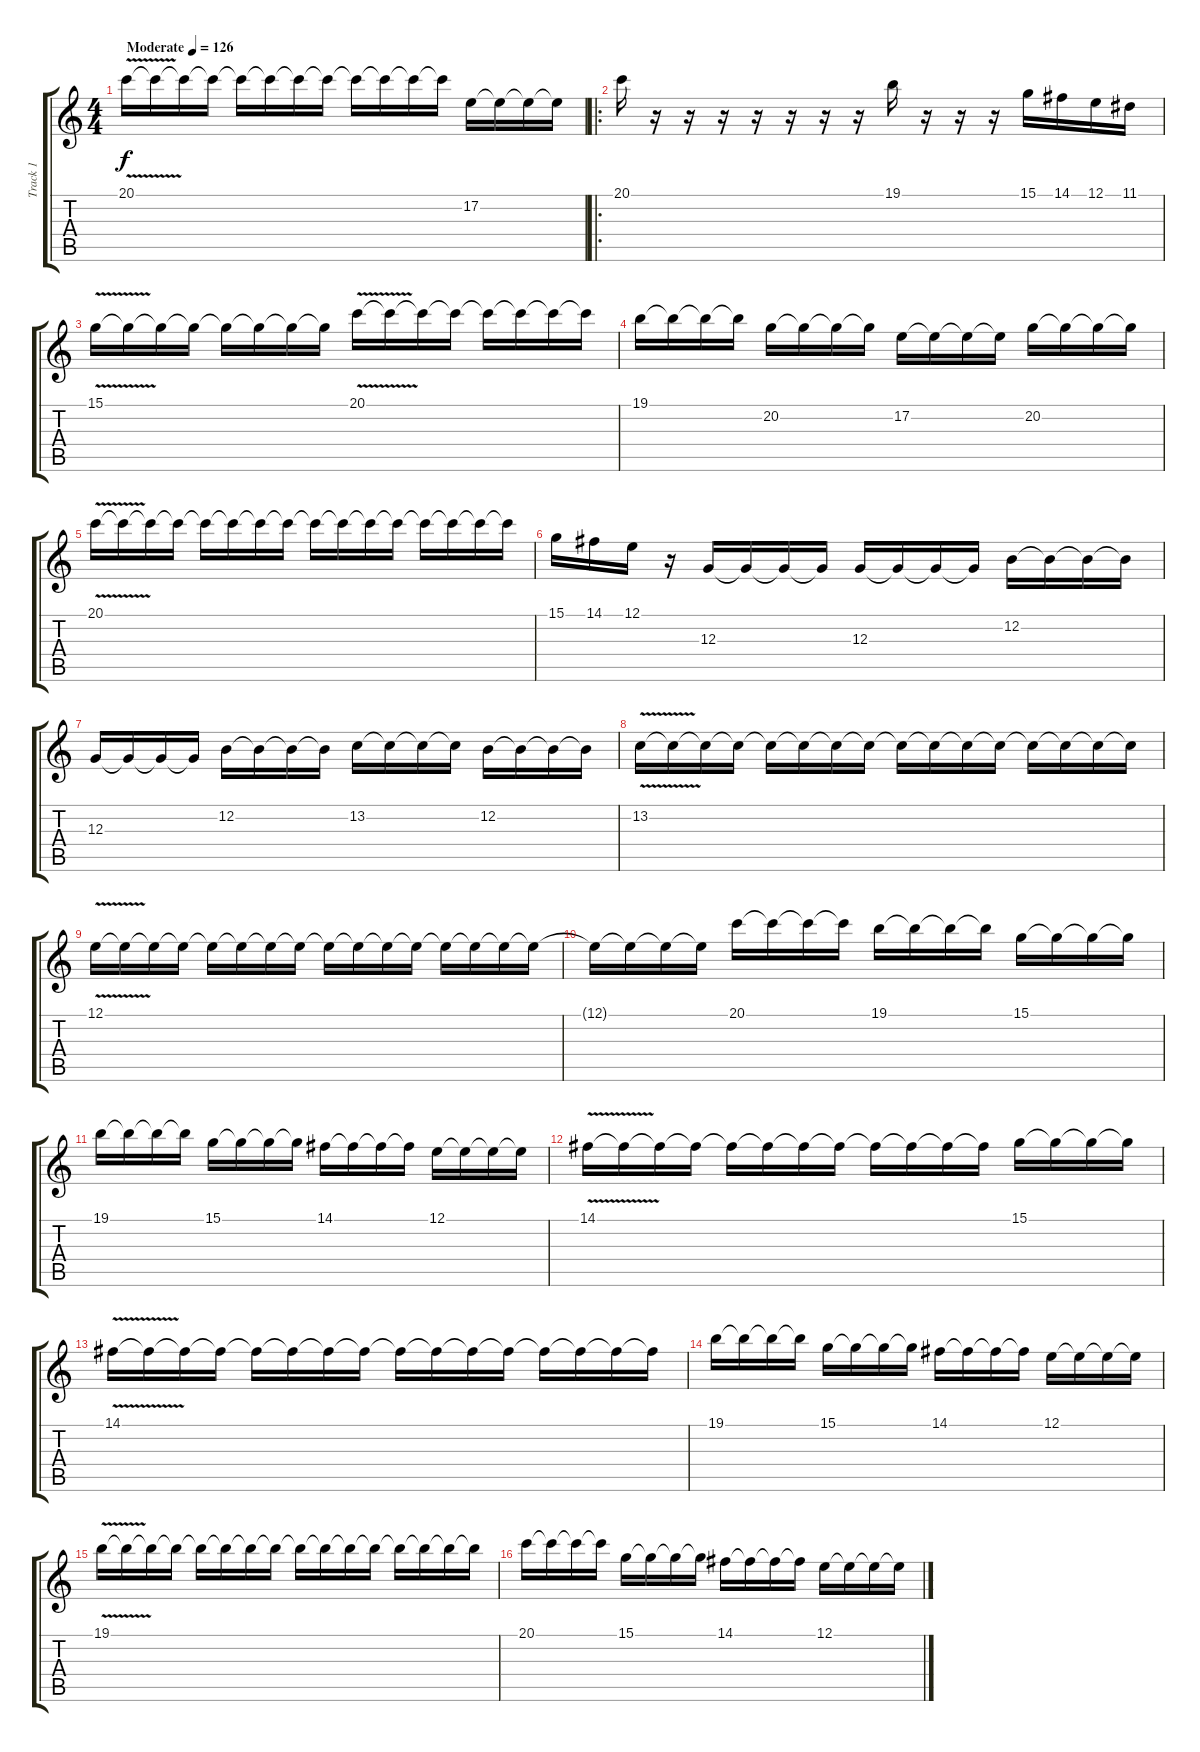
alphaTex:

\track ("Track 1" "Track 1") {instrument lead5charang}
\staff {score tabs}
\tuning (E4 B3 G3 D3 A2 E2) {hide}
\ts (4 4)
\tempo (126 "Moderate")
\clef g2
\ks c
20.1{v}.16{dy f instrument lead5charang} 20.1{t}.16 20.1{t}.16 20.1{t}.16 20.1{t}.16 20.1{t}.16 20.1{t}.16 20.1{t}.16 20.1{t}.16 20.1{t}.16 20.1{t}.16 20.1{t}.16 17.2.16 17.2{t}.16 17.2{t}.16 17.2{t}.16 |
\ro
20.1.16{volume 16} r.16 r.16 r.16 r.16 r.16 r.16 r.16 19.1.16 r.16 r.16 r.16 15.1.16 14.1.16 12.1.16 11.1.16 |
15.1{v}.16 15.1{t}.16 15.1{t}.16 15.1{t}.16 15.1{t}.16 15.1{t}.16 15.1{t}.16 15.1{t}.16 20.1{v}.16 20.1{t}.16 20.1{t}.16 20.1{t}.16 20.1{t}.16 20.1{t}.16 20.1{t}.16 20.1{t}.16 |
19.1.16 19.1{t}.16 19.1{t}.16 19.1{t}.16 20.2.16 20.2{t}.16 20.2{t}.16 20.2{t}.16 17.2.16 17.2{t}.16 17.2{t}.16 17.2{t}.16 20.2.16 20.2{t}.16 20.2{t}.16 20.2{t}.16 |
20.1{v}.16{volume 16} 20.1{t}.16 20.1{t}.16 20.1{t}.16 20.1{t}.16 20.1{t}.16 20.1{t}.16 20.1{t}.16 20.1{t}.16{volume 14} 20.1{t}.16 20.1{t}.16 20.1{t}.16 20.1{t}.16 20.1{t}.16 20.1{t}.16 20.1{t}.16 |
15.1.16{volume 16} 14.1.16 12.1.16 r.16 12.3.16 12.3{t}.16 12.3{t}.16 12.3{t}.16 12.3.16 12.3{t}.16 12.3{t}.16 12.3{t}.16 12.2.16 12.2{t}.16 12.2{t}.16 12.2{t}.16 |
12.3.16 12.3{t}.16 12.3{t}.16 12.3{t}.16 12.2.16 12.2{t}.16 12.2{t}.16 12.2{t}.16 13.2.16 13.2{t}.16 13.2{t}.16 13.2{t}.16 12.2.16 12.2{t}.16 12.2{t}.16 12.2{t}.16 |
13.2{v}.16 13.2{t}.16 13.2{t}.16 13.2{t}.16 13.2{t}.16 13.2{t}.16 13.2{t}.16 13.2{t}.16 13.2{t}.16 13.2{t}.16 13.2{t}.16 13.2{t}.16 13.2{t}.16 13.2{t}.16 13.2{t}.16 13.2{t}.16 |
12.1{v}.16 12.1{t}.16 12.1{t}.16 12.1{t}.16 12.1{t}.16 12.1{t}.16 12.1{t}.16 12.1{t}.16 12.1{t}.16 12.1{t}.16 12.1{t}.16 12.1{t}.16 12.1{t}.16 12.1{t}.16 12.1{t}.16 12.1{t}.16 |
12.1{t}.16{volume 13} 12.1{t}.16 12.1{t}.16 12.1{t}.16 20.1.16{volume 16} 20.1{t}.16 20.1{t}.16 20.1{t}.16 19.1.16 19.1{t}.16 19.1{t}.16 19.1{t}.16 15.1.16 15.1{t}.16 15.1{t}.16 15.1{t}.16 |
19.1.16 19.1{t}.16 19.1{t}.16 19.1{t}.16 15.1.16 15.1{t}.16 15.1{t}.16 15.1{t}.16 14.1.16 14.1{t}.16 14.1{t}.16 14.1{t}.16 12.1.16 12.1{t}.16 12.1{t}.16 12.1{t}.16 |
14.1{v}.16 14.1{t}.16 14.1{t}.16 14.1{t}.16 14.1{t}.16 14.1{t}.16 14.1{t}.16 14.1{t}.16 14.1{t}.16 14.1{t}.16 14.1{t}.16 14.1{t}.16 15.1.16 15.1{t}.16 15.1{t}.16 15.1{t}.16 |
14.1{v}.16 14.1{t}.16 14.1{t}.16 14.1{t}.16 14.1{t}.16 14.1{t}.16 14.1{t}.16 14.1{t}.16 14.1{t}.16 14.1{t}.16 14.1{t}.16 14.1{t}.16 14.1{t}.16 14.1{t}.16 14.1{t}.16 14.1{t}.16 |
19.1.16 19.1{t}.16 19.1{t}.16 19.1{t}.16 15.1.16 15.1{t}.16 15.1{t}.16 15.1{t}.16 14.1.16 14.1{t}.16 14.1{t}.16 14.1{t}.16 12.1.16 12.1{t}.16 12.1{t}.16 12.1{t}.16 |
19.1{v}.16 19.1{t}.16 19.1{t}.16 19.1{t}.16 19.1{t}.16 19.1{t}.16 19.1{t}.16 19.1{t}.16 19.1{t}.16 19.1{t}.16 19.1{t}.16 19.1{t}.16 19.1{t}.16 19.1{t}.16 19.1{t}.16 19.1{t}.16 |
20.1.16 20.1{t}.16 20.1{t}.16 20.1{t}.16 15.1.16 15.1{t}.16 15.1{t}.16 15.1{t}.16 14.1.16 14.1{t}.16 14.1{t}.16 14.1{t}.16 12.1.16 12.1{t}.16 12.1{t}.16 12.1{t}.16
